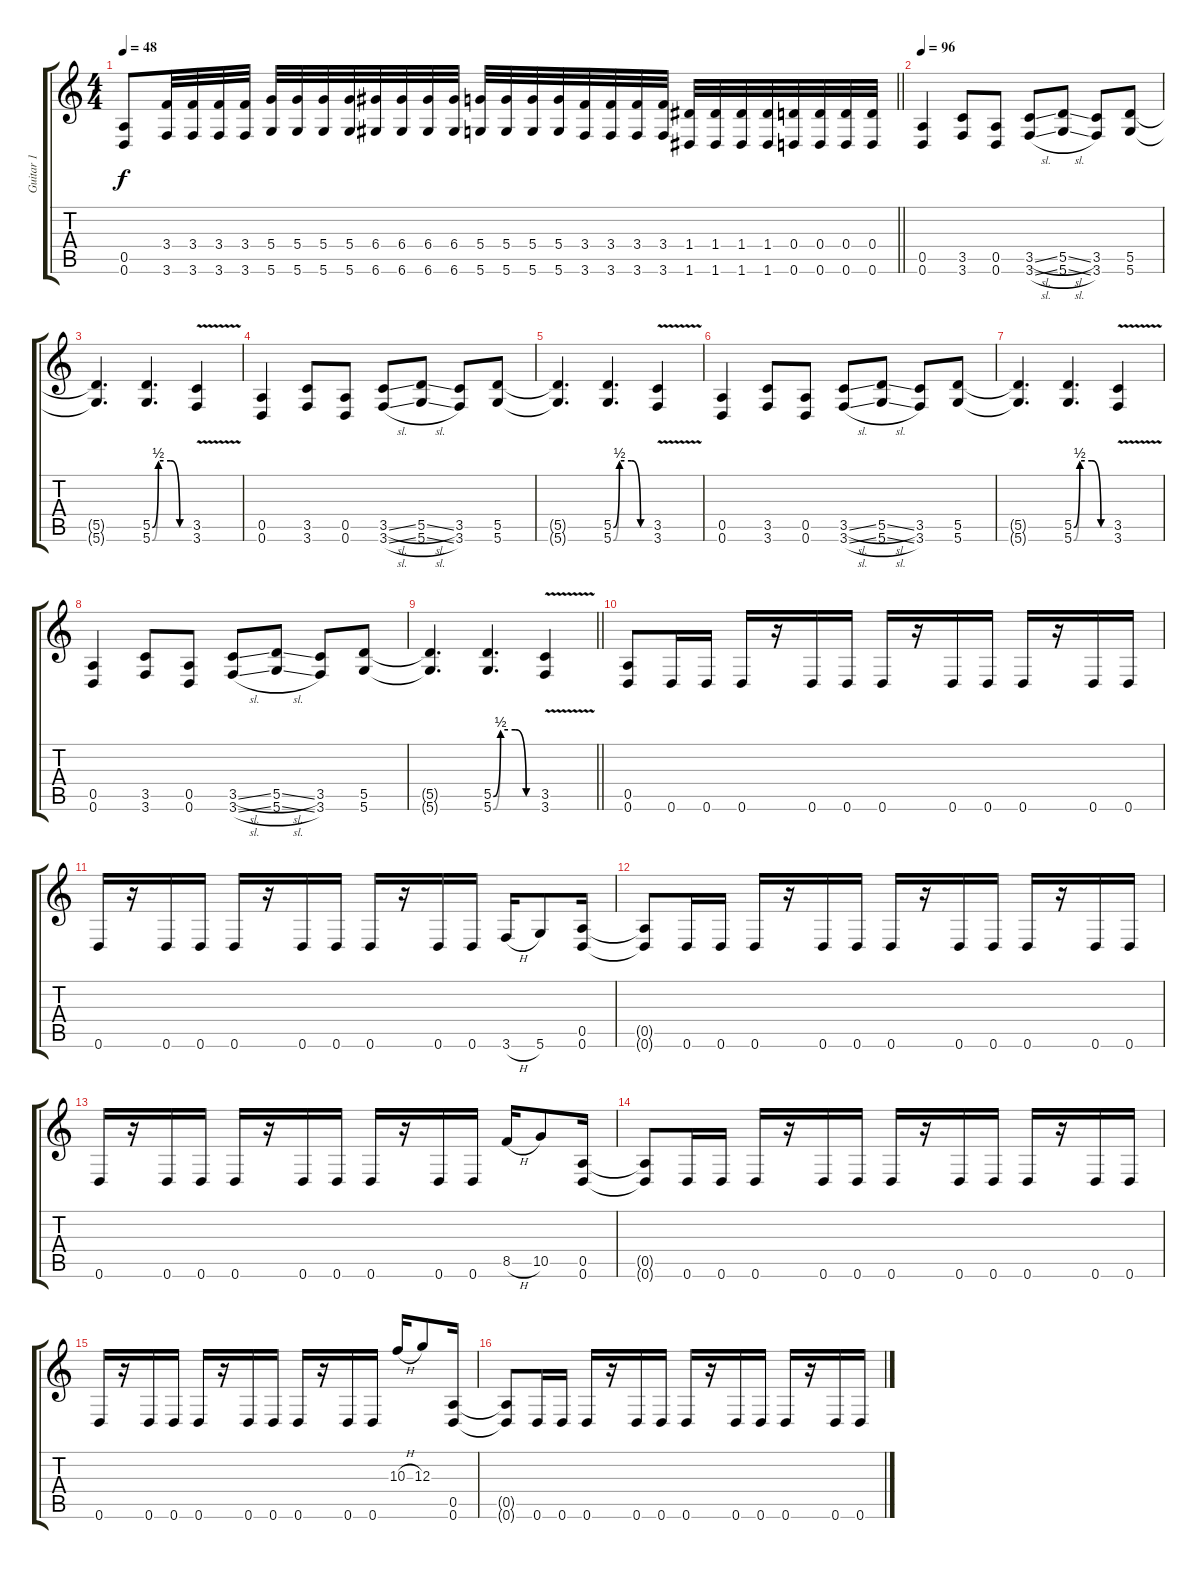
\track ("Guitar 1" "Guitar 1") {instrument distortionguitar}
\staff {score tabs}
\tuning (E4 B3 G3 D3 A2 D2) {hide}
\ts (4 4)
\tempo 48
\clef g2
\barLineRight lightlight
\ks c
(0.5 0.6).8{dy f} (3.4 3.6).32 (3.4 3.6).32 (3.4 3.6).32 (3.4 3.6).32 (5.4 5.6).32 (5.4 5.6).32 (5.4 5.6).32 (5.4 5.6).32 (6.4 6.6).32 (6.4 6.6).32 (6.4 6.6).32 (6.4 6.6).32 (5.4 5.6).32 (5.4 5.6).32 (5.4 5.6).32 (5.4 5.6).32 (3.4 3.6).32 (3.4 3.6).32 (3.4 3.6).32 (3.4 3.6).32 (1.4 1.6).32 (1.4 1.6).32 (1.4 1.6).32 (1.4 1.6).32 (0.4 0.6).32 (0.4 0.6).32 (0.4 0.6).32 (0.4 0.6).32 |
\section ("" "")
\tempo 96
(0.5 0.6).4{balance 16} (3.5 3.6).8 (0.5 0.6).8 (3.5{sl} 3.6{sl}).8 (5.5{sl} 5.6{sl}).8 (3.5 3.6).8 (5.5 5.6).8 |
(5.5{t} 5.6{t}).4{d} (5.5{be (custom 0 0 10 2 30 2 45 0 60 0)} 5.6{be (custom 0 0 10 2 30 2 45 0 60 0)}).4{d} (3.5{v} 3.6{v}).4 |
(0.5 0.6).4 (3.5 3.6).8 (0.5 0.6).8 (3.5{sl} 3.6{sl}).8 (5.5{sl} 5.6{sl}).8 (3.5 3.6).8 (5.5 5.6).8 |
(5.5{t} 5.6{t}).4{d} (5.5{be (custom 0 0 10 2 30 2 45 0 60 0)} 5.6{be (custom 0 0 10 2 30 2 45 0 60 0)}).4{d} (3.5{v} 3.6{v}).4 |
(0.5 0.6).4 (3.5 3.6).8 (0.5 0.6).8 (3.5{sl} 3.6{sl}).8 (5.5{sl} 5.6{sl}).8 (3.5 3.6).8 (5.5 5.6).8 |
(5.5{t} 5.6{t}).4{d} (5.5{be (custom 0 0 10 2 30 2 45 0 60 0)} 5.6{be (custom 0 0 10 2 30 2 45 0 60 0)}).4{d} (3.5{v} 3.6{v}).4 |
(0.5 0.6).4 (3.5 3.6).8 (0.5 0.6).8 (3.5{sl} 3.6{sl}).8 (5.5{sl} 5.6{sl}).8 (3.5 3.6).8 (5.5 5.6).8 |
\barLineRight lightlight
(5.5{t} 5.6{t}).4{d} (5.5{be (custom 0 0 10 2 30 2 45 0 60 0)} 5.6{be (custom 0 0 10 2 30 2 45 0 60 0)}).4{d} (3.5{v} 3.6{v}).4 |
\section ("" "")
(0.5 0.6).8 0.6.16 0.6.16 0.6.16 r.16 0.6.16 0.6.16 0.6.16 r.16 0.6.16 0.6.16 0.6.16 r.16 0.6.16 0.6.16 |
0.6.16 r.16 0.6.16 0.6.16 0.6.16 r.16 0.6.16 0.6.16 0.6.16 r.16 0.6.16 0.6.16 3.6{h}.16 5.6.8 (0.5 0.6).16 |
(0.5{t} 0.6{t}).8 0.6.16 0.6.16 0.6.16 r.16 0.6.16 0.6.16 0.6.16 r.16 0.6.16 0.6.16 0.6.16 r.16 0.6.16 0.6.16 |
0.6.16 r.16 0.6.16 0.6.16 0.6.16 r.16 0.6.16 0.6.16 0.6.16 r.16 0.6.16 0.6.16 8.5{h}.16 10.5.8 (0.5 0.6).16 |
(0.5{t} 0.6{t}).8 0.6.16 0.6.16 0.6.16 r.16 0.6.16 0.6.16 0.6.16 r.16 0.6.16 0.6.16 0.6.16 r.16 0.6.16 0.6.16 |
0.6.16 r.16 0.6.16 0.6.16 0.6.16 r.16 0.6.16 0.6.16 0.6.16 r.16 0.6.16 0.6.16 10.3{h}.16 12.3.8 (0.5 0.6).16 |
(0.5{t} 0.6{t}).8 0.6.16 0.6.16 0.6.16 r.16 0.6.16 0.6.16 0.6.16 r.16 0.6.16 0.6.16 0.6.16 r.16 0.6.16 0.6.16
